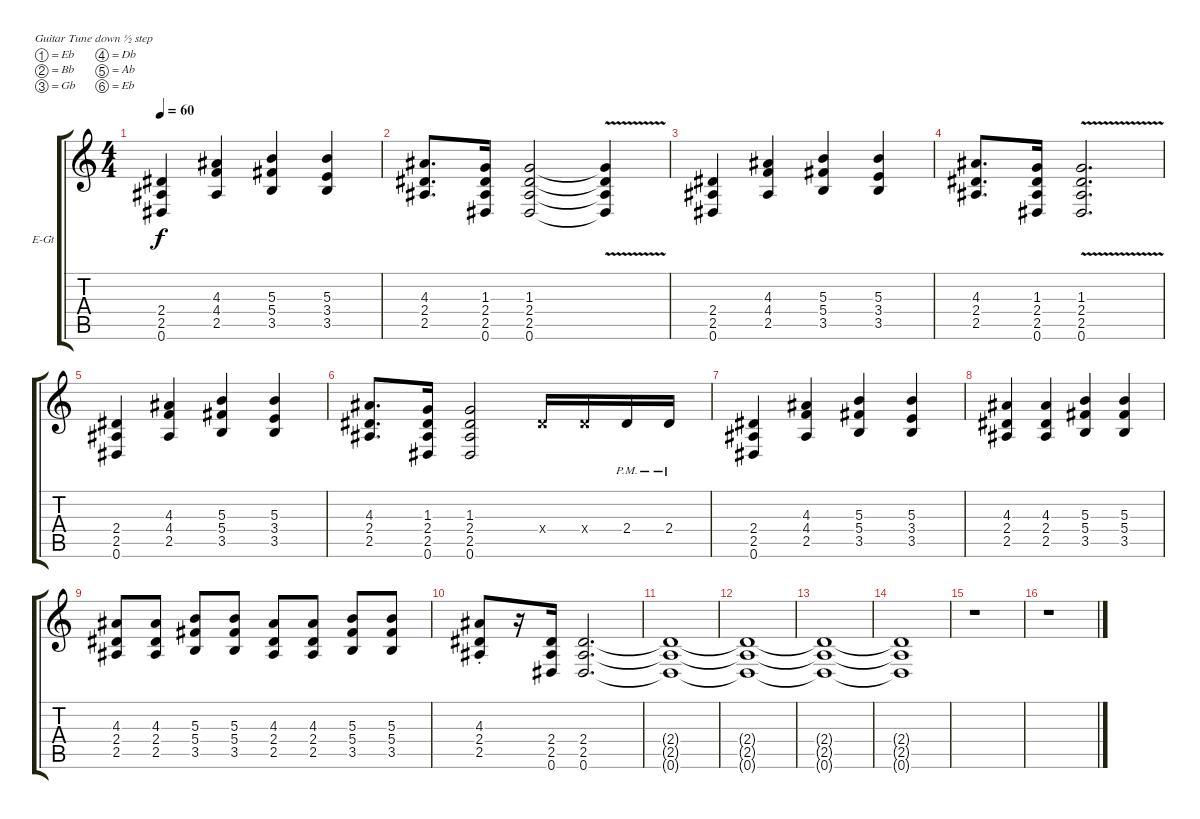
\bracketExtendMode groupsimilarinstruments
\firstSystemTrackNameOrientation horizontal
\otherSystemsTrackNameOrientation horizontal
\track ("guitar 1" "E-Gt") {instrument overdrivenguitar}
\staff {score tabs}
\tuning (Eb4 Bb3 Gb3 Db3 Ab2 Eb2)
\ts (4 4)
\tempo 60
\clef g2
\ks c
(2.4 2.5 0.6).4{dy f} (4.3 4.4 2.5).4 (5.3 5.4 3.5).4 (5.3 3.4 3.5).4 |
(4.3 2.4 2.5).8{d} (1.3 2.4 2.5 0.6).16 (1.3 2.4 2.5 0.6).2 (1.3{v t} 2.4{v t} 2.5{v t} 0.6{v t}).4 |
(2.4 2.5 0.6).4 (4.3 4.4 2.5).4 (5.3 5.4 3.5).4 (5.3 3.4 3.5).4 |
(4.3 2.4 2.5).8{d} (1.3 2.4 2.5 0.6).16 (1.3{v} 2.4{v} 2.5{v} 0.6{v}).2{d} |
(2.4 2.5 0.6).4 (4.3 4.4 2.5).4 (5.3 5.4 3.5).4 (5.3 3.4 3.5).4 |
(4.3 2.4 2.5).8{d} (1.3 2.4 2.5 0.6).16 (1.3 2.4 2.5 0.6).2 2.4{x}.16 2.4{x}.16 2.4{pm}.16 2.4{pm}.16 |
(2.4 2.5 0.6).4 (4.3 4.4 2.5).4 (5.3 5.4 3.5).4 (5.3 3.4 3.5).4 |
(4.3 2.4 2.5).4 (4.3 2.4 2.5).4 (5.3 5.4 3.5).4 (5.3 5.4 3.5).4 |
(4.3 2.4 2.5).8 (4.3 2.4 2.5).8 (5.3 5.4 3.5).8 (5.3 5.4 3.5).8 (4.3 2.4 2.5).8 (4.3 2.4 2.5).8 (5.3 5.4 3.5).8 (5.3 5.4 3.5).8 |
(4.3{st} 2.4{st} 2.5{st}).8 r.16 (2.4 2.5 0.6).16 (2.4 2.5 0.6).2{d} |
(2.4{t} 2.5{t} 0.6{t}).1 |
(2.4{t} 2.5{t} 0.6{t}).1 |
(2.4{t} 2.5{t} 0.6{t}).1 |
(2.4{t} 2.5{t} 0.6{t}).1 |
r.1 |
r.1
